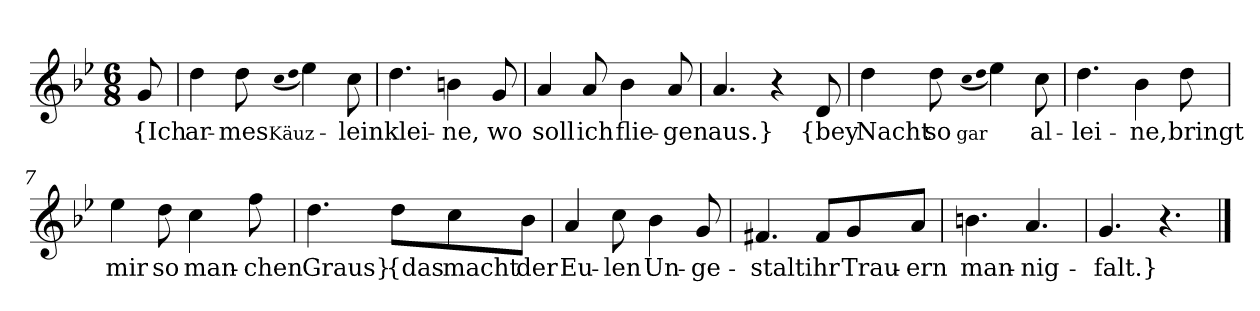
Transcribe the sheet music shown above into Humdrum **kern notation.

**kern	**text
*part1	*part1
*staff1	*staff1
*clefG2	*
*k[b-e-]	*
*M6/8	*
=	=
8g	{Ich
=1	=1
4dd	ar-
8dd	-mes
(qcc	Käuz-
qdd	.
4ee-)	.
8cc	-lein
=2	=2
4.dd	klei-
4bn	-ne,
8g	wo
=3	=3
4a	soll
8a	ich
4b-	flie-
8a	-gen
=4	=4
4.a	aus.}
4r	.
8d	{bey
=5	=5
4dd	Nacht
8dd	so
(qcc	gar
qdd	.
4ee-)	.
8cc	al-
=6	=6
4.dd	-lei-
4b-	-ne,
8dd	bringt
=7	=7
4ee-	mir
8dd	so
4cc	man-
8ff	-chen
=8	=8
4.dd	Graus}
8dd\L	{das
8cc\	macht
8b-\J	der
=9	=9
4a	Eu-
8cc	-len
4b-	Un-
8g	-ge-
=10	=10
4.f#X	-stalt
8f#/L	ihr
8g/	Trau-
8a/J	-ern
=11	=11
4.bn	man-
4.a	-nig-
=12	=12
4.g	-falt.}
4.r	.
==	==
*-	*-
